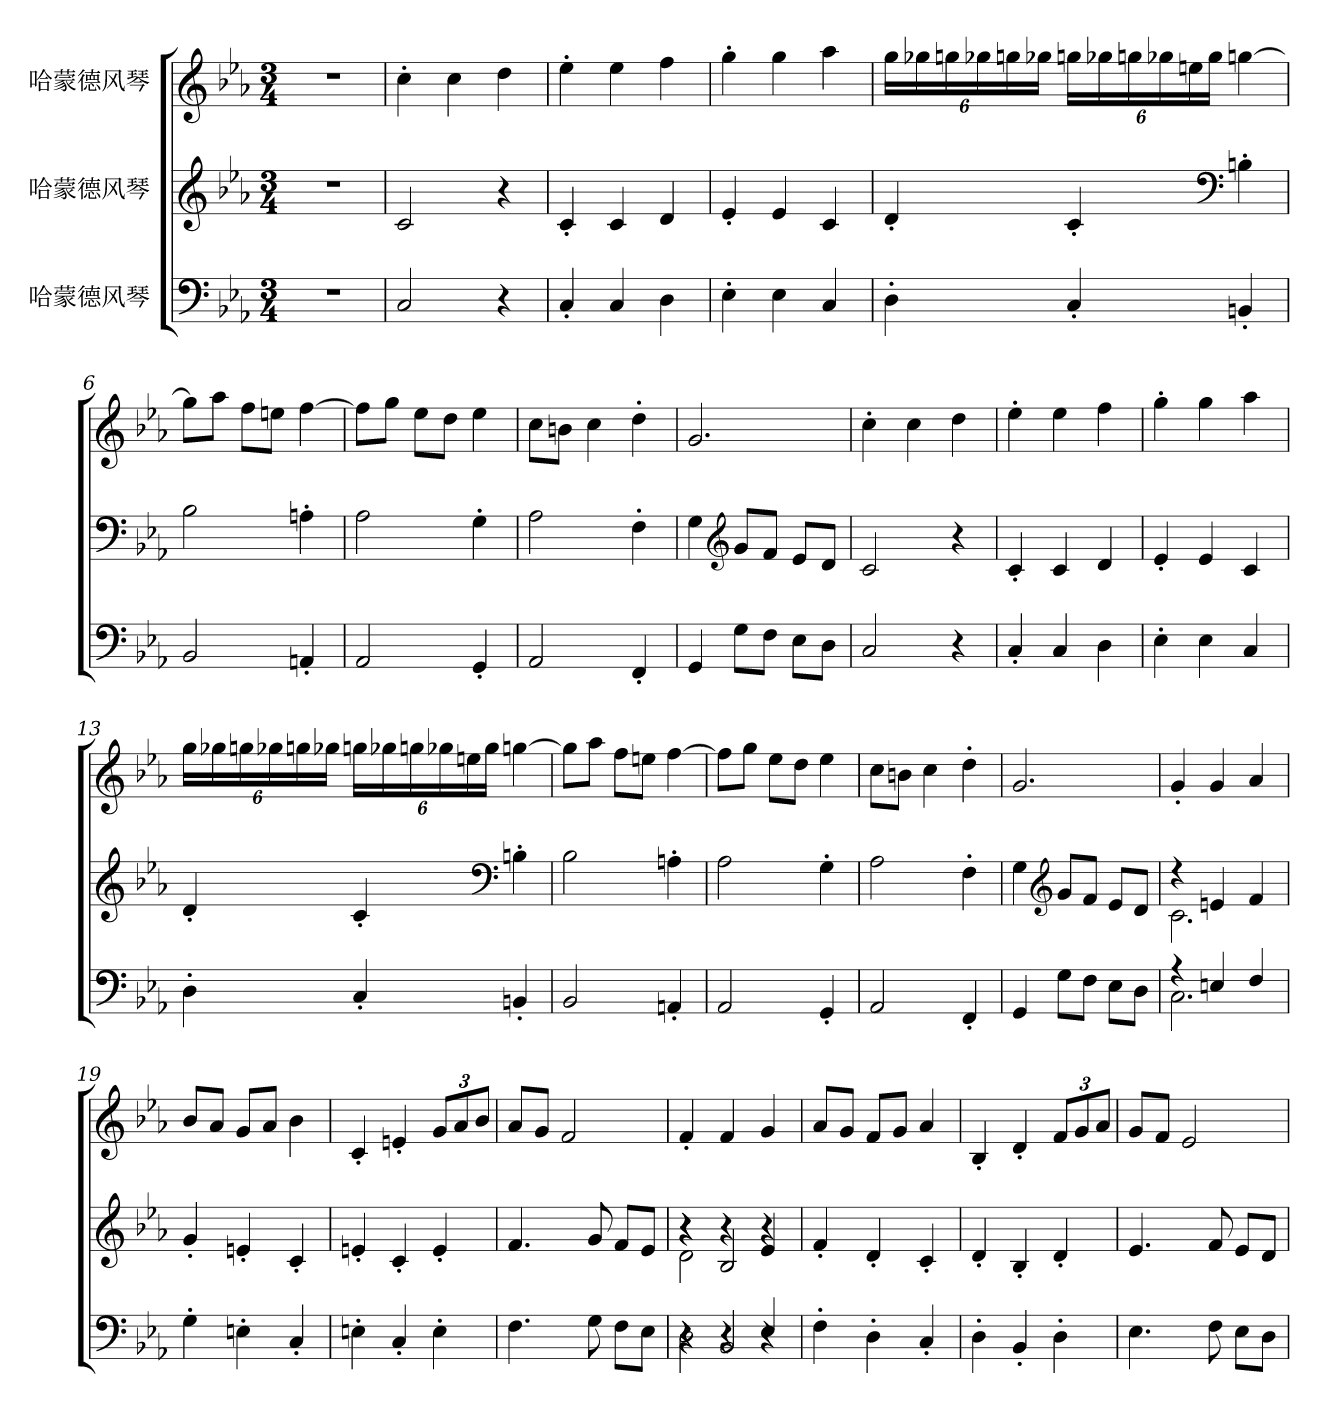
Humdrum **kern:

**kern	**kern	**kern
*part3	*part2	*part1
*staff3	*staff2	*staff1
*I"哈蒙德风琴	*I"哈蒙德风琴	*I"哈蒙德风琴
*clefF4	*clefG2	*clefG2
*k[b-e-a-]	*k[b-e-a-]	*k[b-e-a-]
*M3/4	*M3/4	*M3/4
*MM120	*MM120	*MM120
=1	=1	=1
2.r	2.r	2.r
=2	=2	=2
2C/	2c/	4cc'\
.	.	4cc\
4r	4r	4dd\
=3	=3	=3
4C'/	4c'/	4ee-'\
4C/	4c/	4ee-\
4D\	4d/	4ff\
=4	=4	=4
4E-'\	4e-'/	4gg'\
4E-\	4e-/	4gg\
4C/	4c/	4aa-\
=5	=5	=5
*	*	*Xbrackettup
4D'\	4d'/	24gg\LL
.	.	24gg-X\
.	.	24ggn\
.	.	24gg-X\
.	.	24ggn\
.	.	24gg-X\JJ
4C'/	4c'/	24ggn\LL
.	.	24gg-X\
.	.	24ggn\
.	.	24gg-X\
.	.	24een\
.	.	24gg-\JJ
*	*clefF4	*
4BBn'/	4Bn'\	[4ggn\
!!LO:LB:g=z
=6	=6	=6
2BB-/	2B-\	8gg\L]
.	.	8aa-\J
.	.	8ff\L
.	.	8een\J
4AAn'/	4An'\	[4ff\
=7	=7	=7
2AA-/	2A-\	8ff\L]
.	.	8gg\J
.	.	8ee-\L
.	.	8dd\J
4GG'/	4G'\	4ee-\
=8	=8	=8
2AA-/	2A-\	8cc\L
.	.	8bn\J
.	.	4cc\
4FF'/	4F'\	4dd'\
=9	=9	=9
4GG/	4G\	2.g/
*	*clefG2	*
8G\L	8g/L	.
8F\J	8f/J	.
8E-\L	8e-/L	.
8D\J	8d/J	.
=10	=10	=10
2C/	2c/	4cc'\
.	.	4cc\
4r	4r	4dd\
=11	=11	=11
4C'/	4c'/	4ee-'\
4C/	4c/	4ee-\
4D\	4d/	4ff\
=12	=12	=12
4E-'\	4e-'/	4gg'\
4E-\	4e-/	4gg\
4C/	4c/	4aa-\
!!LO:LB:g=z
=13	=13	=13
4D'\	4d'/	24gg\LL
.	.	24gg-X\
.	.	24ggn\
.	.	24gg-X\
.	.	24ggn\
.	.	24gg-X\JJ
4C'/	4c'/	24ggn\LL
.	.	24gg-X\
.	.	24ggn\
.	.	24gg-X\
.	.	24een\
.	.	24gg-\JJ
*	*clefF4	*
4BBn'/	4Bn'\	[4ggn\
=14	=14	=14
2BB-/	2B-\	8gg\L]
.	.	8aa-\J
.	.	8ff\L
.	.	8een\J
4AAn'/	4An'\	[4ff\
=15	=15	=15
2AA-/	2A-\	8ff\L]
.	.	8gg\J
.	.	8ee-\L
.	.	8dd\J
4GG'/	4G'\	4ee-\
=16	=16	=16
2AA-/	2A-\	8cc\L
.	.	8bn\J
.	.	4cc\
4FF'/	4F'\	4dd'\
!!LO:LB:g=z
=17	=17	=17
4GG/	4G\	2.g/
*	*clefG2	*
8G\L	8g/L	.
8F\J	8f/J	.
8E-\L	8e-/L	.
8D\J	8d/J	.
=18	=18	=18
*^	*^	*
4r	2.C\	4r	2.c\	4g'/
4En/	.	4en/	.	4g/
4F/	.	4f/	.	4a-/
*v	*v	*	*	*
*	*v	*v	*
=19	=19	=19
4G'\	4g'/	8b-/L
.	.	8a-/J
4En'\	4en'/	8g/L
.	.	8a-/J
4C'/	4c'/	4b-\
=20	=20	=20
4En'\	4en'/	4c'/
4C'/	4c'/	4en'/
4E'\	4e'/	12g/L
.	.	12a-/
.	.	12b-/J
=21	=21	=21
4.F\	4.f/	8a-/L
.	.	8g/J
.	.	2f/
8G\	8g/	.
8F\L	8f/L	.
8E-\J	8e-/J	.
=22	=22	=22
*^	*^	*
*	*^	*	*^	*
4r	2D\	4r	4r	2d\	4r	4f'/
4r	.	2BB-/	4r	.	2B-/	4f/
4E-/	4r	.	4e-/	4r	.	4g/
*v	*v	*v	*	*	*	*
*	*v	*v	*v	*
!!LO:PB:g=z
=23	=23	=23
4F'\	4f'/	8a-/L
.	.	8g/J
4D'\	4d'/	8f/L
.	.	8g/J
4C'/	4c'/	4a-/
=24	=24	=24
4D'\	4d'/	4B-'/
4BB-'/	4B-'/	4d'/
4D'\	4d'/	12f/L
.	.	12g/
.	.	12a-/J
=25	=25	=25
4.E-\	4.e-/	8g/L
.	.	8f/J
.	.	2e-/
8F\	8f/	.
8E-\L	8e-/L	.
8D\J	8d/J	.
=	=	=
*-	*-	*-
